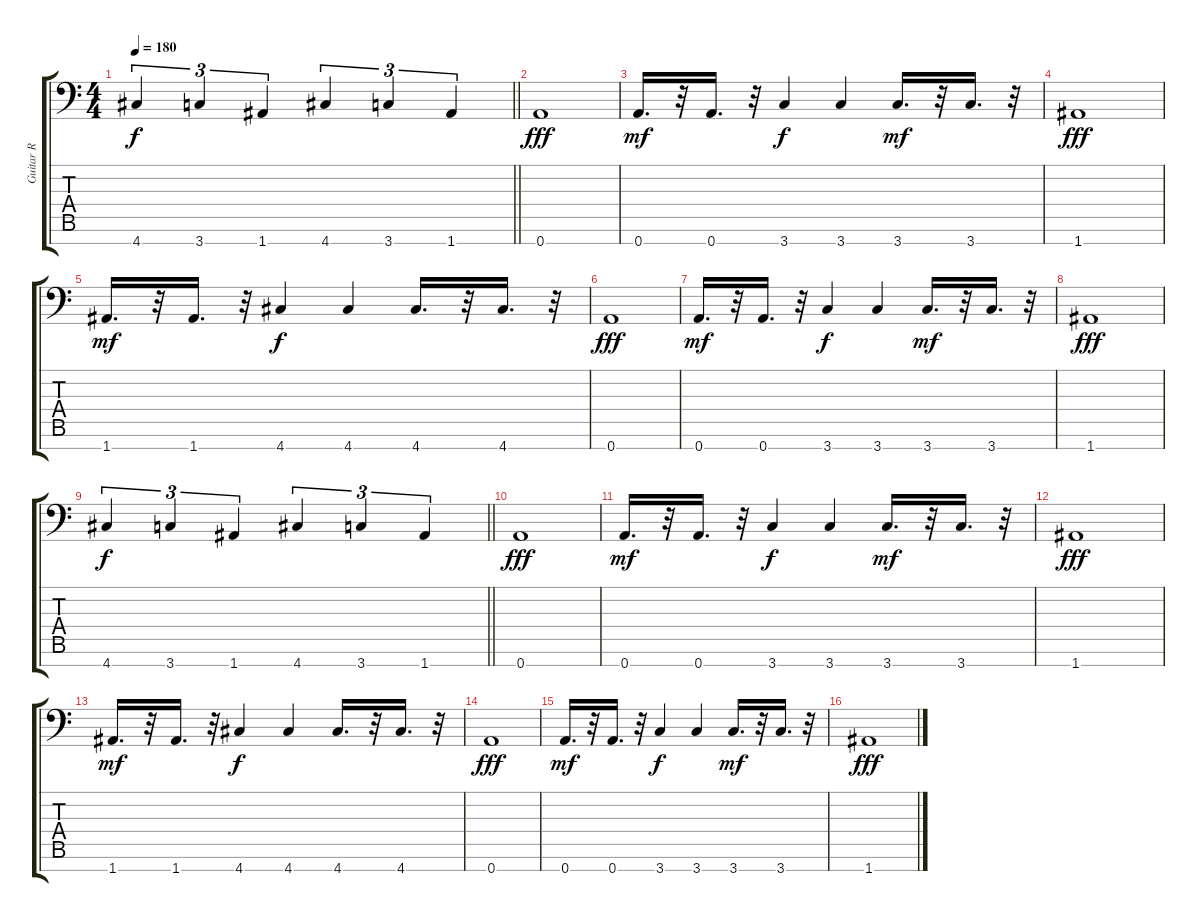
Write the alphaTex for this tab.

\track ("Guitar R" "Guitar R") {instrument overdrivenguitar}
\staff {score tabs}
\tuning (E4 B3 G3 D3 A2 E2 A1) {hide}
\ts (4 4)
\tempo 180
\clef f4
\barLineRight lightlight
\ks c
4.7.4{tu (3 2) dy f} 3.7.4{tu (3 2)} 1.7.4{tu (3 2)} 4.7.4{tu (3 2)} 3.7.4{tu (3 2)} 1.7.4{tu (3 2)} |
0.7.1{dy fff} |
0.7.16{d dy mf} r.32 0.7.16{d} r.32 3.7.4{dy f} 3.7.4 3.7.16{d dy mf} r.32 3.7.16{d} r.32 |
1.7.1{dy fff} |
1.7.16{d dy mf} r.32 1.7.16{d} r.32 4.7.4{dy f} 4.7.4 4.7.16{d} r.32 4.7.16{d} r.32 |
0.7.1{dy fff} |
0.7.16{d dy mf} r.32 0.7.16{d} r.32 3.7.4{dy f} 3.7.4 3.7.16{d dy mf} r.32 3.7.16{d} r.32 |
1.7.1{dy fff} |
\barLineRight lightlight
4.7.4{tu (3 2) dy f} 3.7.4{tu (3 2)} 1.7.4{tu (3 2)} 4.7.4{tu (3 2)} 3.7.4{tu (3 2)} 1.7.4{tu (3 2)} |
0.7.1{dy fff} |
0.7.16{d dy mf} r.32 0.7.16{d} r.32 3.7.4{dy f} 3.7.4 3.7.16{d dy mf} r.32 3.7.16{d} r.32 |
1.7.1{dy fff} |
1.7.16{d dy mf} r.32 1.7.16{d} r.32 4.7.4{dy f} 4.7.4 4.7.16{d} r.32 4.7.16{d} r.32 |
0.7.1{dy fff} |
0.7.16{d dy mf} r.32 0.7.16{d} r.32 3.7.4{dy f} 3.7.4 3.7.16{d dy mf} r.32 3.7.16{d} r.32 |
1.7.1{dy fff}
